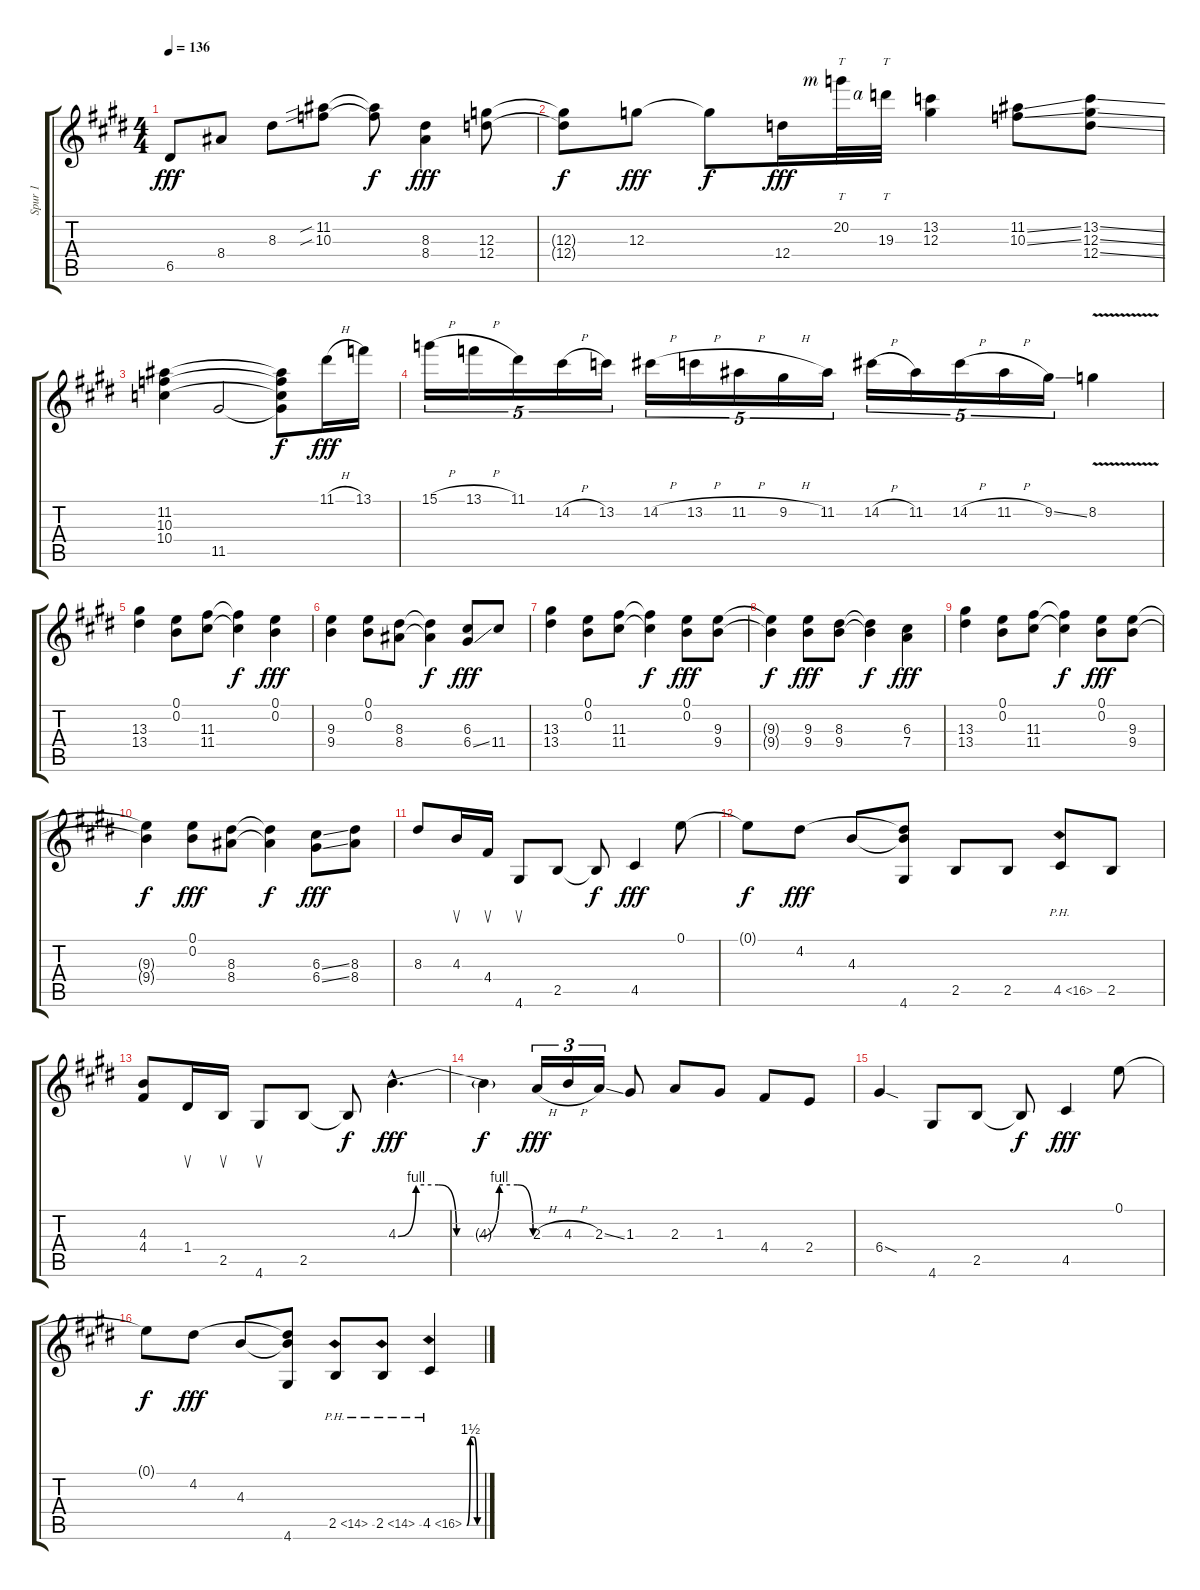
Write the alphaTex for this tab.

\track ("Spur 1" "Spur 1") {instrument distortionguitar}
\staff {score tabs}
\tuning (E4 B3 G3 D3 A2 E2) {hide}
\ts (4 4)
\tempo 136
\clef g2
\ks e
6.5.8{dy fff} 8.4.8 8.3.8 (11.2{sib} 10.3{sib}).8 (11.2{t} 10.3{t}).8{dy f} (8.3 8.4).4{dy fff} (12.3 12.4).8 |
(12.3{t} 12.4{t}).8{dy f} 12.3.8{dy fff} 12.3{t}.8{dy f} 12.4.16{dy fff} 20.2{rf 3}.32{tt} 19.3{rf 4}.32{tt} (13.2 12.3).4 (11.2{ss} 10.3{ss}).8 (13.2{ss} 12.3{ss} 12.4{ss}).8 |
(11.2 10.3 10.4).4 11.5.2 (11.2{t} 10.3{t} 10.4{t} 11.5{t}).8{dy f} 11.1{h}.16{dy fff} 13.1.16 |
15.1{h}.16{tu (5 4)} 13.1{h}.16{tu (5 4)} 11.1.16{tu (5 4)} 14.2{h}.16{tu (5 4)} 13.2.16{tu (5 4)} 14.2{h}.16{tu (5 4)} 13.2{h}.16{tu (5 4)} 11.2{h}.16{tu (5 4)} 9.2{h}.16{tu (5 4)} 11.2.16{tu (5 4)} 14.2{h}.16{tu (5 4)} 11.2.16{tu (5 4)} 14.2{h}.16{tu (5 4)} 11.2{h}.16{tu (5 4)} 9.2{ss}.16{tu (5 4)} 8.2{v}.4 |
(13.3 13.4).4 (0.1 0.2).8 (11.3 11.4).8 (11.3{t} 11.4{t}).4{dy f} (0.1 0.2).4{dy fff} |
(9.3 9.4).4 (0.1 0.2).8 (8.3 8.4).8 (8.3{t} 8.4{t}).4{dy f} (6.3 6.4{ss}).8{dy fff} 11.4.8 |
(13.3 13.4).4 (0.1 0.2).8 (11.3 11.4).8 (11.3{t} 11.4{t}).4{dy f} (0.1 0.2).8{dy fff} (9.3 9.4).8 |
(9.3{t} 9.4{t}).4{dy f} (9.3 9.4).8{dy fff} (8.3 9.4).8 (8.3{t} 9.4{t}).4{dy f} (6.3 7.4).4{dy fff} |
(13.3 13.4).4 (0.1 0.2).8 (11.3 11.4).8 (11.3{t} 11.4{t}).4{dy f} (0.1 0.2).8{dy fff} (9.3 9.4).8 |
(9.3{t} 9.4{t}).4{dy f} (0.1 0.2).8{dy fff} (8.3 8.4).8 (8.3{t} 8.4{t}).4{dy f} (6.3{ss} 6.4{ss}).8{dy fff} (8.3 8.4).8 |
8.3.8 4.3.16{su} 4.4.16{su} 4.6.8{su} 2.5.8 2.5{t}.8{dy f} 4.5.4{dy fff} 0.1.8 |
0.1{t}.8{dy f} 4.2.8{dy fff} 4.3.8 (4.2{t} 4.3{t} 4.6).8 2.5.8 2.5.8 4.5{ph 12}.8 2.5.8 |
(4.3 4.4).8 1.4.16{su} 2.5.16{su} 4.6.8{su} 2.5.8 2.5{t}.8{dy f} 4.3{be (custom 0 0 8 4 18 4 26 0 36 0 45 4 53 4 60 0) hac}.4{d dy fff} |
4.3{t}.4{dy f} 2.3{h}.16{tu (3 2) dy fff} 4.3{h}.16{tu (3 2)} 2.3{ss}.16{tu (3 2)} 1.3.8 2.3.8 1.3.8 4.4.8 2.4.8 |
6.4{sod}.4 4.6.8 2.5.8 2.5{t}.8{dy f} 4.5.4{dy fff} 0.1.8 |
0.1{t}.8{dy f} 4.2.8{dy fff} 4.3.8 (4.2{t} 4.3{t} 4.6).8 2.5{ph 12}.8 2.5{ph 12}.8 4.5{be (custom 0 0 15 6 30 6 45 0 60 0) ph 12}.4
